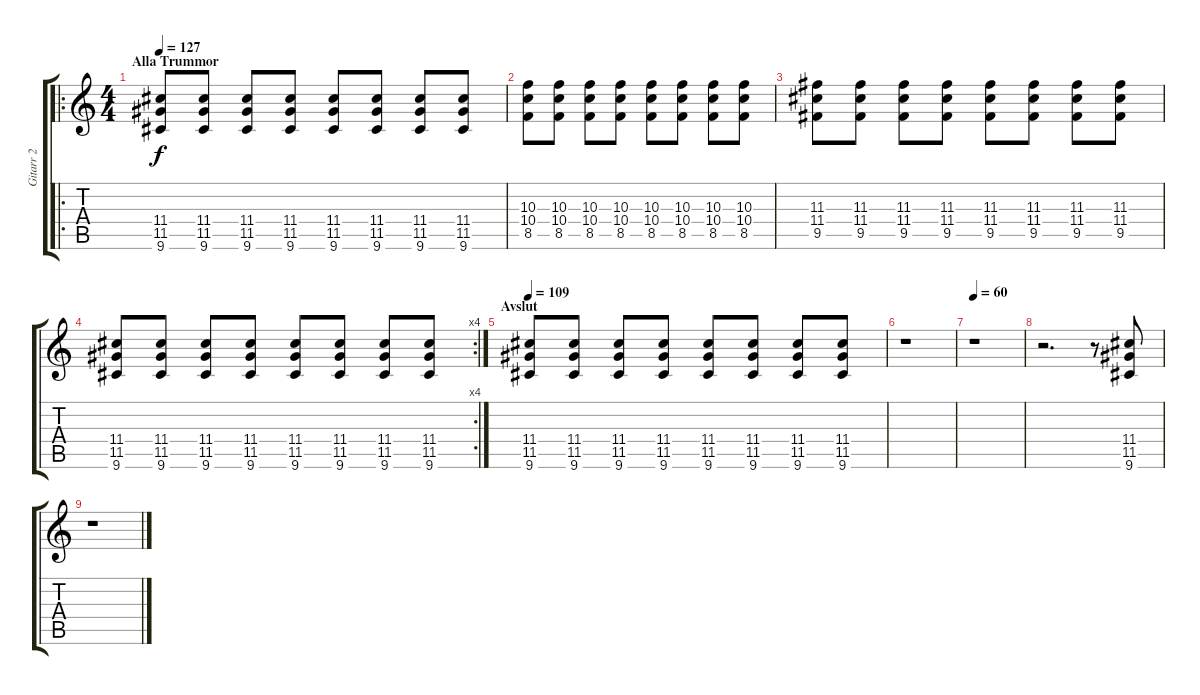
\track ("Gitarr 2" "Gitarr 2") {instrument overdrivenguitar}
\staff {score tabs}
\tuning (E4 B3 G3 D3 A2 E2) {hide}
\ro
\ts (4 4)
\section ("" "Alla Trummor")
\tempo 127
\clef g2
\ks c
(11.4 11.5 9.6).8{dy f} (11.4 11.5 9.6).8 (11.4 11.5 9.6).8 (11.4 11.5 9.6).8 (11.4 11.5 9.6).8 (11.4 11.5 9.6).8 (11.4 11.5 9.6).8 (11.4 11.5 9.6).8 |
(10.3 10.4 8.5).8 (10.3 10.4 8.5).8 (10.3 10.4 8.5).8 (10.3 10.4 8.5).8 (10.3 10.4 8.5).8 (10.3 10.4 8.5).8 (10.3 10.4 8.5).8 (10.3 10.4 8.5).8 |
(11.3 11.4 9.5).8 (11.3 11.4 9.5).8 (11.3 11.4 9.5).8 (11.3 11.4 9.5).8 (11.3 11.4 9.5).8 (11.3 11.4 9.5).8 (11.3 11.4 9.5).8 (11.3 11.4 9.5).8 |
\rc 4
(11.4 11.5 9.6).8 (11.4 11.5 9.6).8 (11.4 11.5 9.6).8 (11.4 11.5 9.6).8 (11.4 11.5 9.6).8 (11.4 11.5 9.6).8 (11.4 11.5 9.6).8 (11.4 11.5 9.6).8 |
\section ("" "Avslut")
\tempo 109
(11.4 11.5 9.6).8{volume 0} (11.4 11.5 9.6).8 (11.4 11.5 9.6).8 (11.4 11.5 9.6).8 (11.4 11.5 9.6).8 (11.4 11.5 9.6).8 (11.4 11.5 9.6).8 (11.4 11.5 9.6).8 |
r.1 |
\tempo 60
r.1 |
r.2{d volume 12} r.8 (11.4 11.5 9.6).8 |
r.1
